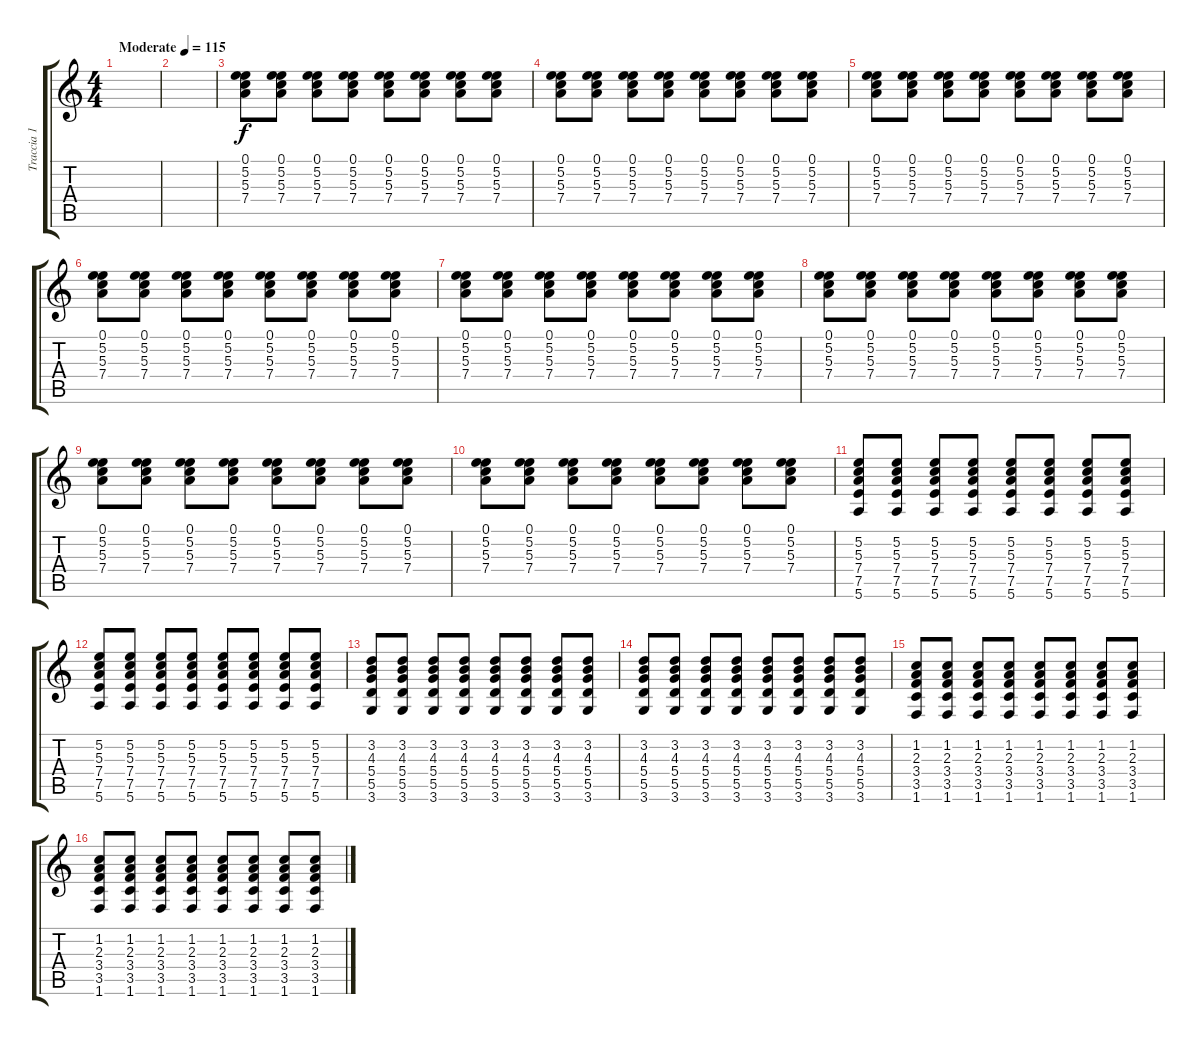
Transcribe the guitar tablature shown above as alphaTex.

\track ("Traccia 1" "Traccia 1") {instrument electricguitarjazz}
\staff {score tabs}
\tuning (E4 B3 G3 D3 A2 E2) {hide}
\ts (4 4)
\tempo (115 "Moderate")
\clef g2
\ks c
|
|
(0.1 5.2 5.3 7.4).8 (0.1 5.2 5.3 7.4).8 (0.1 5.2 5.3 7.4).8 (0.1 5.2 5.3 7.4).8 (0.1 5.2 5.3 7.4).8 (0.1 5.2 5.3 7.4).8 (0.1 5.2 5.3 7.4).8 (0.1 5.2 5.3 7.4).8 |
(0.1 5.2 5.3 7.4).8 (0.1 5.2 5.3 7.4).8 (0.1 5.2 5.3 7.4).8 (0.1 5.2 5.3 7.4).8 (0.1 5.2 5.3 7.4).8 (0.1 5.2 5.3 7.4).8 (0.1 5.2 5.3 7.4).8 (0.1 5.2 5.3 7.4).8 |
(0.1 5.2 5.3 7.4).8 (0.1 5.2 5.3 7.4).8 (0.1 5.2 5.3 7.4).8 (0.1 5.2 5.3 7.4).8 (0.1 5.2 5.3 7.4).8 (0.1 5.2 5.3 7.4).8 (0.1 5.2 5.3 7.4).8 (0.1 5.2 5.3 7.4).8 |
(0.1 5.2 5.3 7.4).8 (0.1 5.2 5.3 7.4).8 (0.1 5.2 5.3 7.4).8 (0.1 5.2 5.3 7.4).8 (0.1 5.2 5.3 7.4).8 (0.1 5.2 5.3 7.4).8 (0.1 5.2 5.3 7.4).8 (0.1 5.2 5.3 7.4).8 |
(0.1 5.2 5.3 7.4).8 (0.1 5.2 5.3 7.4).8 (0.1 5.2 5.3 7.4).8 (0.1 5.2 5.3 7.4).8 (0.1 5.2 5.3 7.4).8 (0.1 5.2 5.3 7.4).8 (0.1 5.2 5.3 7.4).8 (0.1 5.2 5.3 7.4).8 |
(0.1 5.2 5.3 7.4).8 (0.1 5.2 5.3 7.4).8 (0.1 5.2 5.3 7.4).8 (0.1 5.2 5.3 7.4).8 (0.1 5.2 5.3 7.4).8 (0.1 5.2 5.3 7.4).8 (0.1 5.2 5.3 7.4).8 (0.1 5.2 5.3 7.4).8 |
(0.1 5.2 5.3 7.4).8 (0.1 5.2 5.3 7.4).8 (0.1 5.2 5.3 7.4).8 (0.1 5.2 5.3 7.4).8 (0.1 5.2 5.3 7.4).8 (0.1 5.2 5.3 7.4).8 (0.1 5.2 5.3 7.4).8 (0.1 5.2 5.3 7.4).8 |
(0.1 5.2 5.3 7.4).8 (0.1 5.2 5.3 7.4).8 (0.1 5.2 5.3 7.4).8 (0.1 5.2 5.3 7.4).8 (0.1 5.2 5.3 7.4).8 (0.1 5.2 5.3 7.4).8 (0.1 5.2 5.3 7.4).8 (0.1 5.2 5.3 7.4).8 |
(5.2 5.3 7.4 7.5 5.6).8 (5.2 5.3 7.4 7.5 5.6).8 (5.2 5.3 7.4 7.5 5.6).8 (5.2 5.3 7.4 7.5 5.6).8 (5.2 5.3 7.4 7.5 5.6).8 (5.2 5.3 7.4 7.5 5.6).8 (5.2 5.3 7.4 7.5 5.6).8 (5.2 5.3 7.4 7.5 5.6).8 |
(5.2 5.3 7.4 7.5 5.6).8 (5.2 5.3 7.4 7.5 5.6).8 (5.2 5.3 7.4 7.5 5.6).8 (5.2 5.3 7.4 7.5 5.6).8 (5.2 5.3 7.4 7.5 5.6).8 (5.2 5.3 7.4 7.5 5.6).8 (5.2 5.3 7.4 7.5 5.6).8 (5.2 5.3 7.4 7.5 5.6).8 |
(3.2 4.3 5.4 5.5 3.6).8 (3.2 4.3 5.4 5.5 3.6).8 (3.2 4.3 5.4 5.5 3.6).8 (3.2 4.3 5.4 5.5 3.6).8 (3.2 4.3 5.4 5.5 3.6).8 (3.2 4.3 5.4 5.5 3.6).8 (3.2 4.3 5.4 5.5 3.6).8 (3.2 4.3 5.4 5.5 3.6).8 |
(3.2 4.3 5.4 5.5 3.6).8 (3.2 4.3 5.4 5.5 3.6).8 (3.2 4.3 5.4 5.5 3.6).8 (3.2 4.3 5.4 5.5 3.6).8 (3.2 4.3 5.4 5.5 3.6).8 (3.2 4.3 5.4 5.5 3.6).8 (3.2 4.3 5.4 5.5 3.6).8 (3.2 4.3 5.4 5.5 3.6).8 |
(1.2 2.3 3.4 3.5 1.6).8 (1.2 2.3 3.4 3.5 1.6).8 (1.2 2.3 3.4 3.5 1.6).8 (1.2 2.3 3.4 3.5 1.6).8 (1.2 2.3 3.4 3.5 1.6).8 (1.2 2.3 3.4 3.5 1.6).8 (1.2 2.3 3.4 3.5 1.6).8 (1.2 2.3 3.4 3.5 1.6).8 |
(1.2 2.3 3.4 3.5 1.6).8 (1.2 2.3 3.4 3.5 1.6).8 (1.2 2.3 3.4 3.5 1.6).8 (1.2 2.3 3.4 3.5 1.6).8 (1.2 2.3 3.4 3.5 1.6).8 (1.2 2.3 3.4 3.5 1.6).8 (1.2 2.3 3.4 3.5 1.6).8 (1.2 2.3 3.4 3.5 1.6).8
